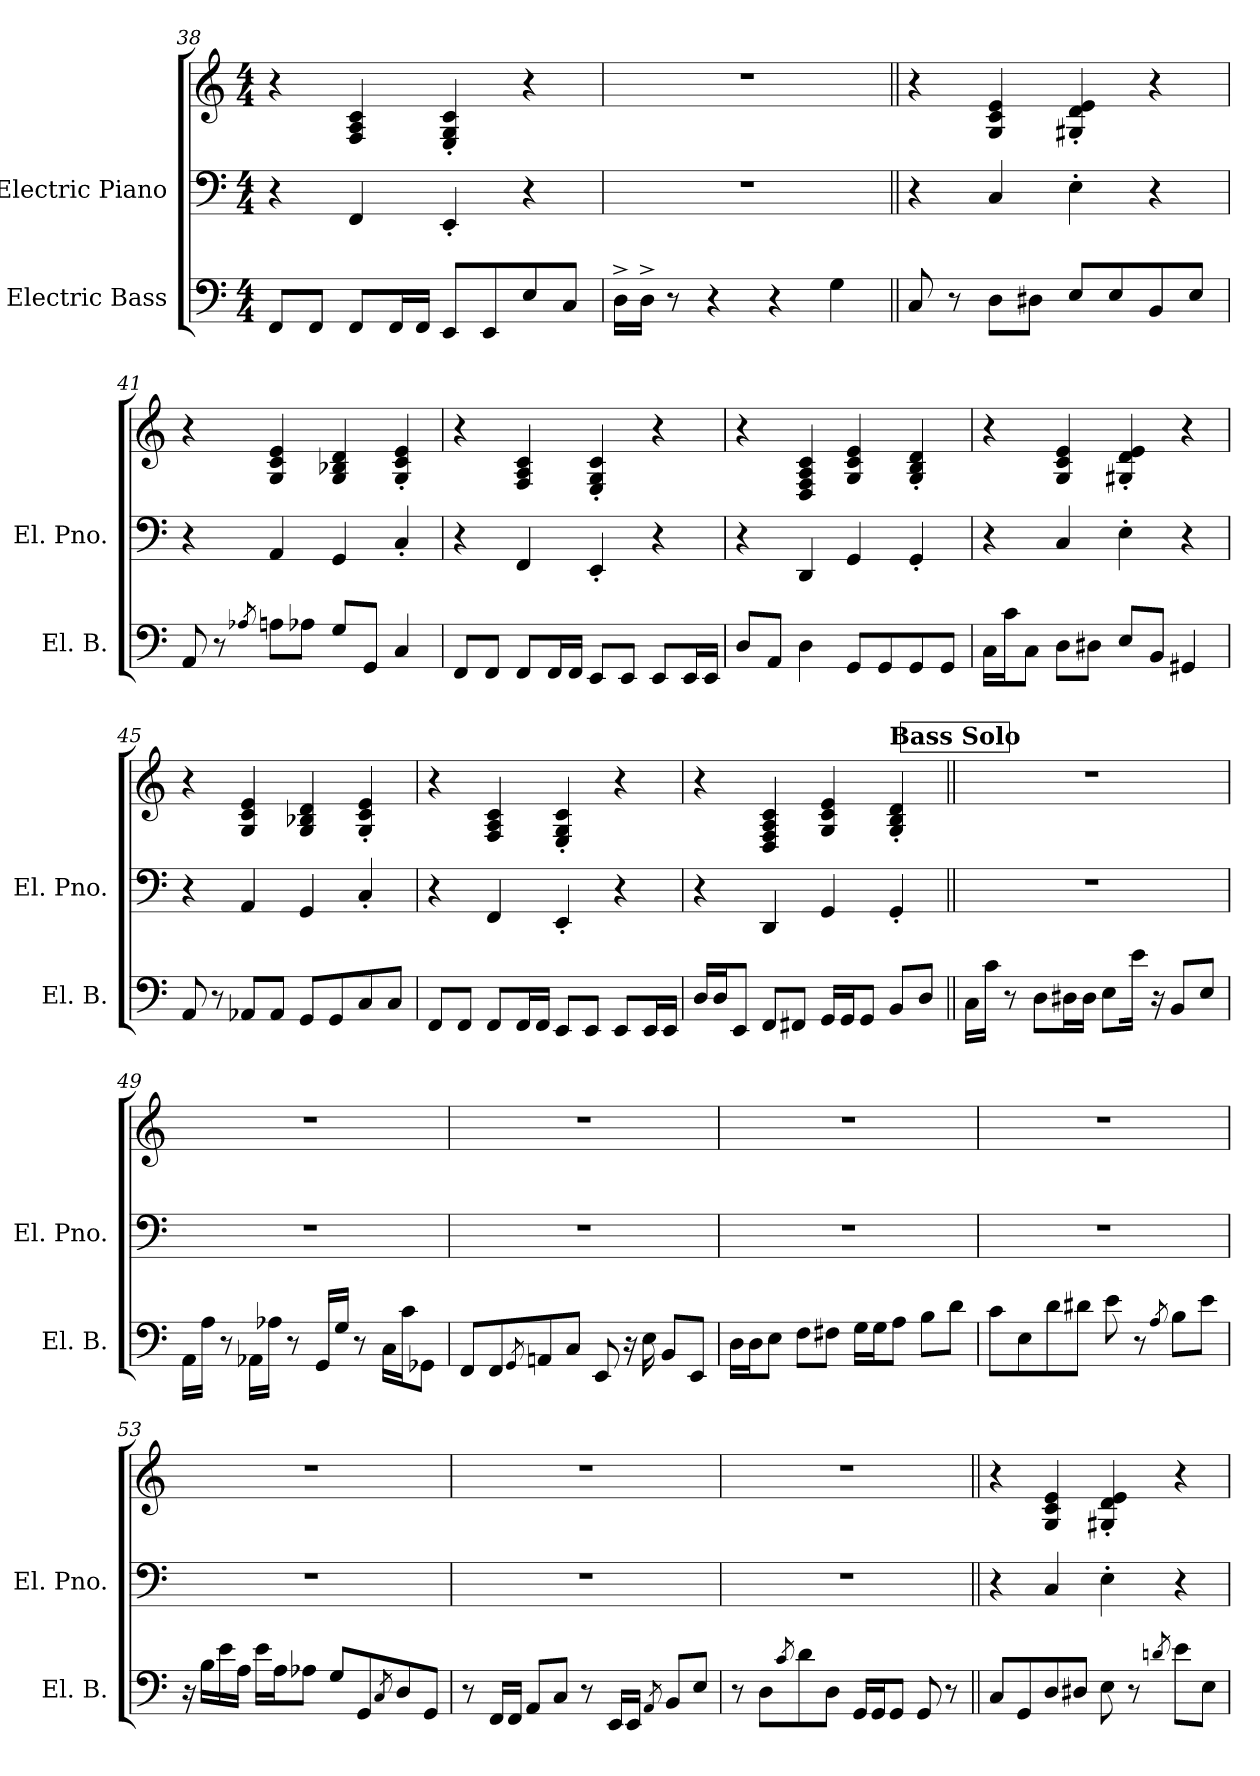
**kern	**kern	**kern
*part2	*part1	*part1
*staff3	*staff2	*staff1
*I"Electric Bass	*I"Electric Piano	*
*I'El. B.	*I'El. Pno.	*
*clefF4	*clefF4	*clefG2
*ITrd7c12	*	*
*k[]	*k[]	*k[]
*M4/4	*M4/4	*M4/4
=38	=38	=38
8FFF/L	4r	4r
8FFF/J	.	.
8FFF/L	4FF/	4F/ 4A/ 4c/
16FFF/L	.	.
16FFF/JJ	.	.
8EEE/L	4EE'/	4E/' 4G/' 4c/'
8EEE/	.	.
8EE/	4r	4r
8CC/J	.	.
=39	=39	=39
16DD^\LL	1r	1r
16DD^\JJ	.	.
8r	.	.
4r	.	.
4r	.	.
4GG\	.	.
!!LO:LB:g=z
=40||	=40||	=40||
8CC/	4r	4r
8r	.	.
8DD\L	4C/	4G/ 4c/ 4e/
8DD#X\J	.	.
8EE/L	4E'\	4G#X/' 4d/' 4e/'
8EE/	.	.
8BBB/	4r	4r
8EE/J	.	.
=41	=41	=41
8AAA/	4r	4r
8r	.	.
8qAA-X/	.	.
8AAn\L	4AA/	4G/ 4c/ 4e/
8AA-X\J	.	.
8GG/L	4GG/	4G/ 4B-X/ 4d/
8GGG/J	.	.
4CC/	4C'/	4G/' 4c/' 4e/'
=42	=42	=42
8FFF/L	4r	4r
8FFF/J	.	.
8FFF/L	4FF/	4F/ 4A/ 4c/
16FFF/L	.	.
16FFF/JJ	.	.
8EEE/L	4EE'/	4E/' 4G/' 4c/'
8EEE/J	.	.
8EEE/L	4r	4r
16EEE/L	.	.
16EEE/JJ	.	.
=43	=43	=43
8DD/L	4r	4r
8AAA/J	.	.
4DD\	4DD/	4D/ 4F/ 4A/ 4c/
8GGG/L	4GG/	4G/ 4c/ 4e/
8GGG/	.	.
8GGG/	4GG'/	4G/' 4B/' 4d/'
8GGG/J	.	.
!!LO:LB:g=z
=44	=44	=44
16CC\LL	4r	4r
16C\J	.	.
8CC\J	.	.
8DD\L	4C/	4G/ 4c/ 4e/
8DD#X\J	.	.
8EE/L	4E'\	4G#X/' 4d/' 4e/'
8BBB/J	.	.
4GGG#X/	4r	4r
=45	=45	=45
8AAA/	4r	4r
8r	.	.
8AAA-X/L	4AA/	4G/ 4c/ 4e/
8AAA-/J	.	.
8GGG/L	4GG/	4G/ 4B-X/ 4d/
8GGG/	.	.
8CC/	4C'/	4G/' 4c/' 4e/'
8CC/J	.	.
=46	=46	=46
8FFF/L	4r	4r
8FFF/J	.	.
8FFF/L	4FF/	4F/ 4A/ 4c/
16FFF/L	.	.
16FFF/JJ	.	.
8EEE/L	4EE'/	4E/' 4G/' 4c/'
8EEE/J	.	.
8EEE/L	4r	4r
16EEE/L	.	.
16EEE/JJ	.	.
=47	=47	=47
16DD/LL	4r	4r
16DD/J	.	.
8EEE/J	.	.
8FFF/L	4DD/	4D/ 4F/ 4A/ 4c/
8FFF#X/J	.	.
16GGG/LL	4GG/	4G/ 4c/ 4e/
16GGG/J	.	.
8GGG/J	.	.
8BBB/L	4GG'/	4G/' 4B/' 4d/'
8DD/J	.	.
!!LO:LB:g=z
!!LO:REH:place=s1:a:B:fs=14:t=Bass Solo
=48||	=48||	=48||
16CC\LL	1r	1r
16C\JJ	.	.
8r	.	.
8DD\L	.	.
16DD#X\L	.	.
16DD#\JJ	.	.
8EE\L	.	.
16E\Jk	.	.
16r	.	.
8BBB/L	.	.
8EE/J	.	.
=49	=49	=49
16AAA\LL	1r	1r
16AA\JJ	.	.
8r	.	.
16AAA-X\LL	.	.
16AA-X\JJ	.	.
8r	.	.
16GGG/LL	.	.
16GG/JJ	.	.
8r	.	.
16CC\LL	.	.
16C\J	.	.
8GGG-X\J	.	.
=50	=50	=50
8FFF/L	1r	1r
8FFF/	.	.
8qGGG/	.	.
8AAAn/	.	.
8CC/J	.	.
8EEE/	.	.
16r	.	.
16EE\	.	.
8BBB/L	.	.
8EEE/J	.	.
=51	=51	=51
16DD\LL	1r	1r
16DD\J	.	.
8EE\J	.	.
8FF\L	.	.
8FF#X\J	.	.
16GG\LL	.	.
16GG\J	.	.
8AA\J	.	.
8BB\L	.	.
8D\J	.	.
!!LO:LB:g=z
=52	=52	=52
8C\L	1r	1r
8EE\	.	.
8D\	.	.
8D#X\J	.	.
8E\	.	.
8r	.	.
8qAA/	.	.
8BB\L	.	.
8E\J	.	.
=53	=53	=53
16r	1r	1r
16BB\LL	.	.
16E\	.	.
16AA\JJ	.	.
16E\LL	.	.
16AA\J	.	.
8AA-X\J	.	.
8GG/L	.	.
8GGG/	.	.
8qCC/	.	.
8DD/	.	.
8GGG/J	.	.
=54	=54	=54
8r	1r	1r
16FFF/LL	.	.
16FFF/JJ	.	.
8AAA/L	.	.
8CC/J	.	.
8r	.	.
16EEE/LL	.	.
16EEE/JJ	.	.
8qAAA/	.	.
8BBB/L	.	.
8EE/J	.	.
=55	=55	=55
8r	1r	1r
8DD\L	.	.
8qC/	.	.
8D\	.	.
8DD\J	.	.
16GGG/LL	.	.
16GGG/J	.	.
8GGG/J	.	.
8GGG/	.	.
8r	.	.
!!LO:LB:g=z
=56||	=56||	=56||
8CC/L	4r	4r
8GGG/	.	.
8DD/	4C/	4G/ 4c/ 4e/
8DD#X/J	.	.
8EE\	4E'\	4G#X/' 4d/' 4e/'
8r	.	.
8qDn/	.	.
8E\L	4r	4r
8EE\J	.	.
=	=	=
*-	*-	*-
